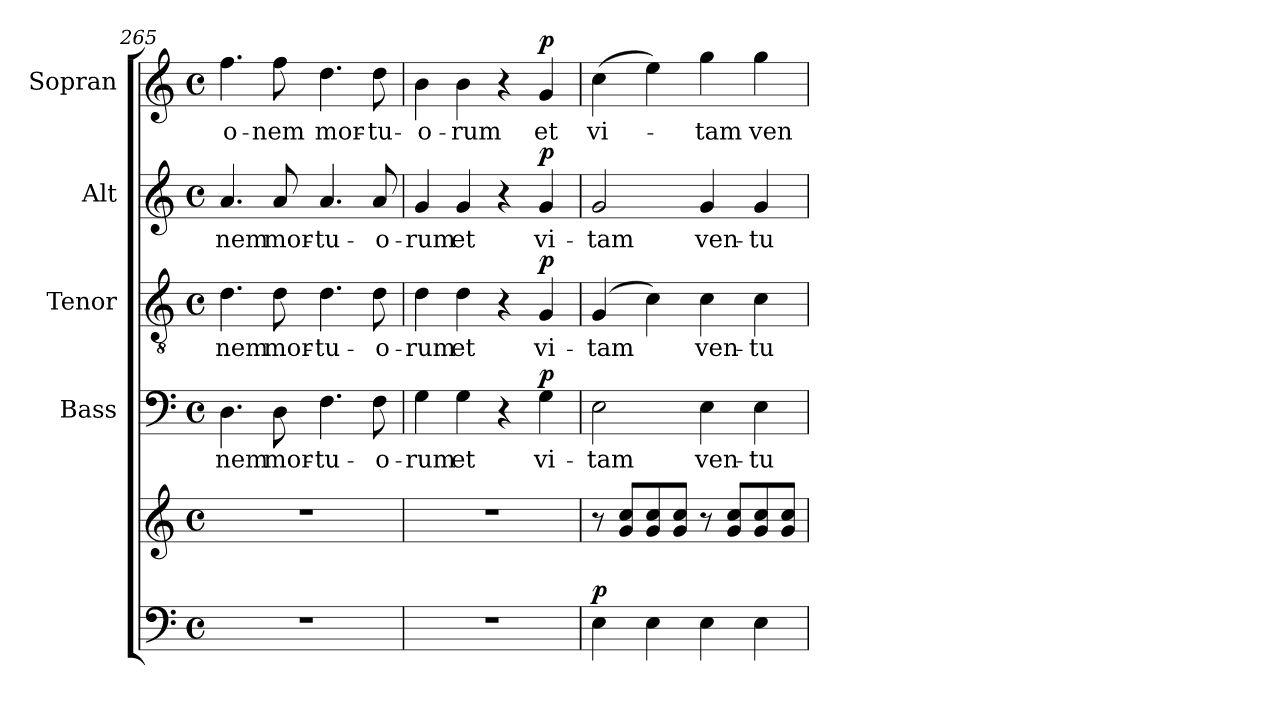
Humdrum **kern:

**kern	**kern	**dynam	**kern	**text	**dynam	**kern	**text	**dynam	**kern	**text	**dynam	**kern	**text	**dynam
*part5	*part5	*part5	*part4	*part4	*part4	*part3	*part3	*part3	*part2	*part2	*part2	*part1	*part1	*part1
*staff6	*staff5	*staff5/6	*staff4	*staff4	*staff4	*staff3	*staff3	*staff3	*staff2	*staff2	*staff2	*staff1	*staff1	*staff1
*	*	*	*I"Bass	*	*	*I"Tenor	*	*	*I"Alt	*	*	*I"Sopran	*	*
*	*	*	*I'B.	*	*	*I'T.	*	*	*I'A.	*	*	*I'S.	*	*
*clefF4	*clefG2	*	*clefF4	*	*	*clefGv2	*	*	*clefG2	*	*	*clefG2	*	*
*k[]	*k[]	*	*k[]	*	*	*k[]	*	*	*k[]	*	*	*k[]	*	*
*C:	*C:	*	*C:	*	*	*C:	*	*	*C:	*	*	*C:	*	*
*M4/4	*M4/4	*	*M4/4	*	*	*M4/4	*	*	*M4/4	*	*	*M4/4	*	*
*met(c)	*met(c)	*	*met(c)	*	*	*met(c)	*	*	*met(c)	*	*	*met(c)	*	*
=265	=265	=265	=265	=265	=265	=265	=265	=265	=265	=265	=265	=265	=265	=265
!	!	!	!	!LO:LY:b	!	!	!LO:LY:b	!	!	!LO:LY:b	!	!	!LO:LY:b	!
1r	1r	.	4.D\	-nem	.	4.d\	-nem	.	4.a/	-nem	.	4.ff\	-o-	.
!	!	!	!	!LO:LY:b	!	!	!LO:LY:b	!	!	!LO:LY:b	!	!	!LO:LY:b	!
.	.	.	8D\	mor-	.	8d\	mor-	.	8a/	mor-	.	8ff\	-nem	.
!	!	!	!	!LO:LY:b	!	!	!LO:LY:b	!	!	!LO:LY:b	!	!	!LO:LY:b	!
.	.	.	4.F\	-tu-	.	4.d\	-tu-	.	4.a/	-tu-	.	4.dd\	mor-	.
!	!	!	!	!LO:LY:b	!	!	!LO:LY:b	!	!	!LO:LY:b	!	!	!LO:LY:b	!
.	.	.	8F\	-o-	.	8d\	-o-	.	8a/	-o-	.	8dd\	-tu-	.
!!LO:LB:g=z
=266	=266	=266	=266	=266	=266	=266	=266	=266	=266	=266	=266	=266	=266	=266
!	!	!	!	!LO:LY:b	!	!	!LO:LY:b	!	!	!LO:LY:b	!	!	!LO:LY:b	!
1r	1r	.	4G\	-rum	.	4d\	-rum	.	4g/	-rum	.	4b\	-o-	.
!	!	!	!	!LO:LY:b	!	!	!LO:LY:b	!	!	!LO:LY:b	!	!	!LO:LY:b	!
.	.	.	4G\	et	.	4d\	et	.	4g/	et	.	4b\	-rum	.
.	.	.	4r	.	.	4r	.	.	4r	.	.	4r	.	.
!	!	!	!	!LO:LY:b	!LO:DY:a	!	!LO:LY:b	!LO:DY:a	!	!LO:LY:b	!LO:DY:a	!	!LO:LY:b	!LO:DY:a
.	.	.	4G\	vi-	p	4G/	vi-	p	4g/	vi-	p	4g/	et	p
=267	=267	=267	=267	=267	=267	=267	=267	=267	=267	=267	=267	=267	=267	=267
!	!	!LO:DY:a=2	!	!LO:LY:b	!	!	!LO:LY:b	!	!	!LO:LY:b	!	!	!LO:LY:b	!
4E\	8r	p	2E\	-tam	.	(4G/	-tam	.	2g/	-tam	.	(>4cc\	vi-	.
.	8g/ 8cc/L	.	.	.	.	.	.	.	.	.	.	.	.	.
4E\	8g/ 8cc/	.	.	.	.	4c\)	.	.	.	.	.	4ee\)	.	.
.	8g/ 8cc/J	.	.	.	.	.	.	.	.	.	.	.	.	.
!	!	!	!	!LO:LY:b	!	!	!LO:LY:b	!	!	!LO:LY:b	!	!	!LO:LY:b	!
4E\	8r	.	4E\	ven-	.	4c\	ven-	.	4g/	ven-	.	4gg\	-tam	.
.	8g/ 8cc/L	.	.	.	.	.	.	.	.	.	.	.	.	.
!	!	!	!	!LO:LY:b	!	!	!LO:LY:b	!	!	!LO:LY:b	!	!	!LO:LY:b	!
4E\	8g/ 8cc/	.	4E\	-tu-	.	4c\	-tu-	.	4g/	-tu-	.	4gg\	ven-	.
.	8g/ 8cc/J	.	.	.	.	.	.	.	.	.	.	.	.	.
=	=	=	=	=	=	=	=	=	=	=	=	=	=	=
*-	*-	*-	*-	*-	*-	*-	*-	*-	*-	*-	*-	*-	*-	*-
